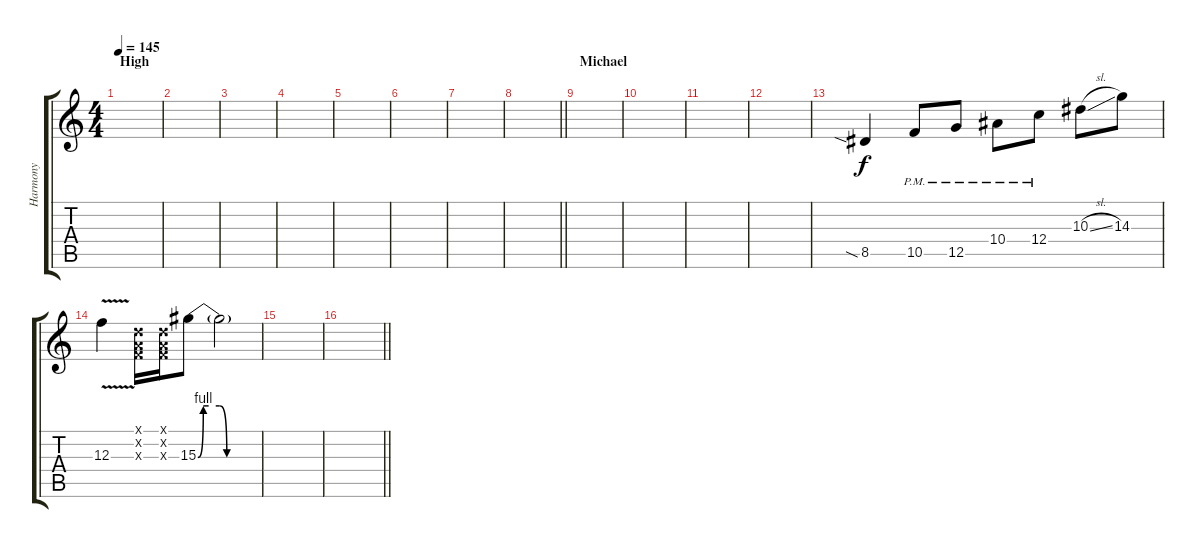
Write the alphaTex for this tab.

\track ("Harmony" "Harmony") {instrument distortionguitar}
\staff {score tabs}
\tuning (D4 A3 F3 C3 G2 D2) {hide}
\ts (4 4)
\section ("" "High")
\tempo 145
\clef g2
\ks c
|
|
|
|
|
|
|
\barLineRight lightlight
|
\section ("" "Michael")
|
|
|
|
8.5{sia}.4 10.5{pm}.8 12.5{pm}.8 10.4{pm}.8 12.4{pm}.8 10.3{sl}.8 14.3.8 |
12.3{v}.4 (0.1{x} 0.2{x} 0.3{x}).16 (0.1{x} 0.2{x} 0.3{x}).16 15.3{be (custom 0 0 5 4 10 4 20 4 27 0 30 0 34 0 40 0 60 0)}.8 15.3{t}.2 |
|
\barLineRight lightlight
